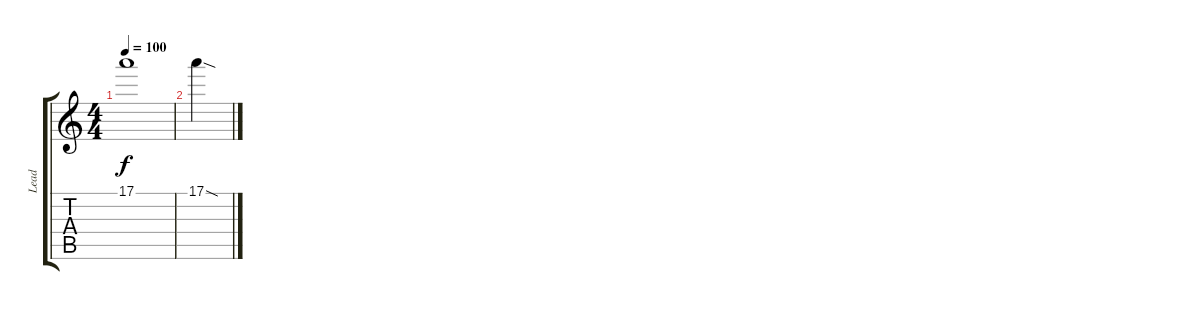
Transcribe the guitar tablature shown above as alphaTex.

\track ("Lead" "Lead") {instrument distortionguitar}
\staff {score tabs}
\tuning (E4 B3 G3 D3 A2 E2) {hide}
\ts (4 4)
\tempo 100
\clef g2
\ks c
17.1.1{dy f volume 0} |
17.1{sod}.4
